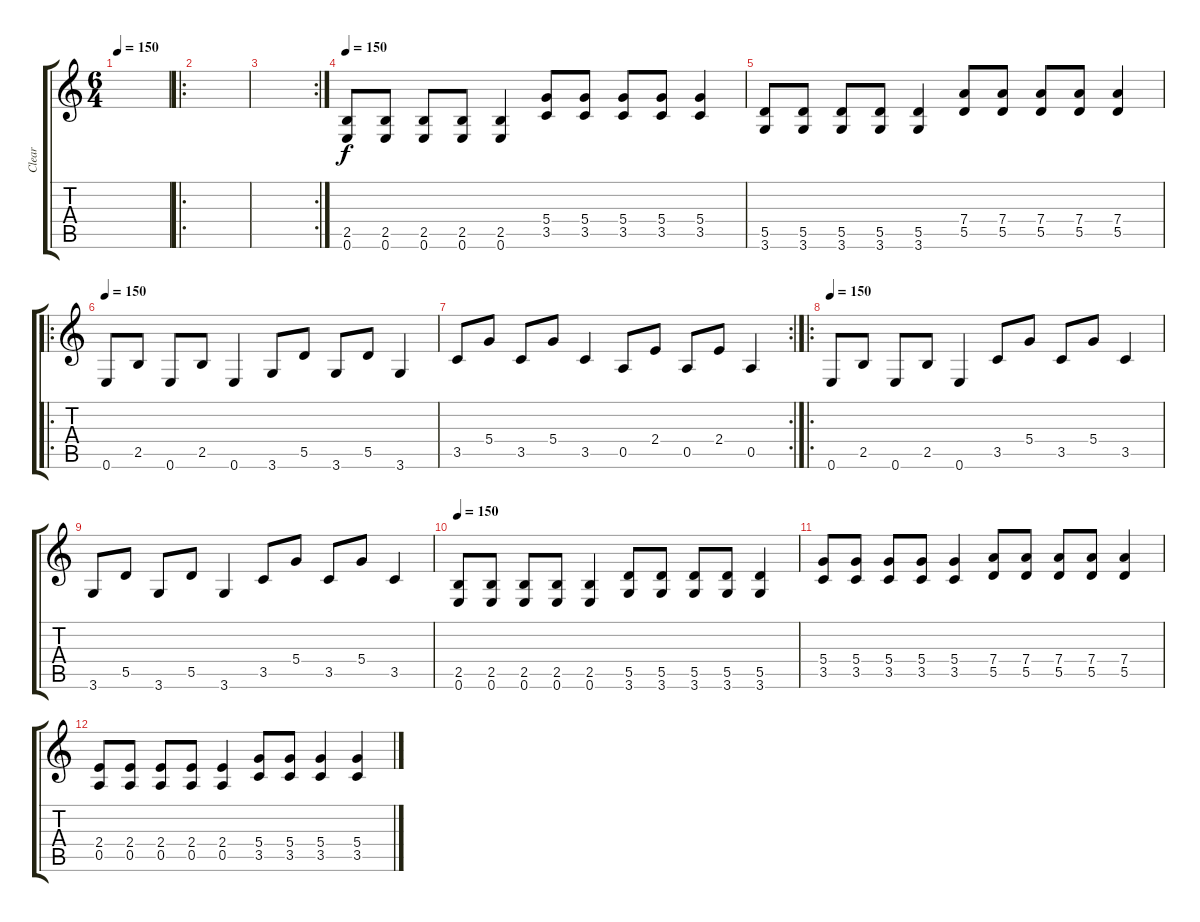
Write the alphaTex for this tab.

\track ("Clear " "Clear ") {instrument electricguitarclean}
\staff {score tabs}
\tuning (E4 B3 G3 D3 A2 E2) {hide}
\ts (6 4)
\tempo 150
\clef g2
\ks c
|
\ro
|
\rc 2
|
\tempo 150
(2.5 0.6).8 (2.5 0.6).8 (2.5 0.6).8 (2.5 0.6).8 (2.5 0.6).4 (5.4 3.5).8 (5.4 3.5).8 (5.4 3.5).8 (5.4 3.5).8 (5.4 3.5).4 |
(5.5 3.6).8 (5.5 3.6).8 (5.5 3.6).8 (5.5 3.6).8 (5.5 3.6).4 (7.4 5.5).8 (7.4 5.5).8 (7.4 5.5).8 (7.4 5.5).8 (7.4 5.5).4 |
\ro
\tempo 150
0.6.8 2.5.8 0.6.8 2.5.8 0.6.4 3.6.8 5.5.8 3.6.8 5.5.8 3.6.4 |
\rc 2
3.5.8 5.4.8 3.5.8 5.4.8 3.5.4 0.5.8 2.4.8 0.5.8 2.4.8 0.5.4 |
\ro
\tempo 150
0.6.8 2.5.8 0.6.8 2.5.8 0.6.4 3.5.8 5.4.8 3.5.8 5.4.8 3.5.4 |
3.6.8 5.5.8 3.6.8 5.5.8 3.6.4 3.5.8 5.4.8 3.5.8 5.4.8 3.5.4 |
\tempo 150
(2.5 0.6).8 (2.5 0.6).8 (2.5 0.6).8 (2.5 0.6).8 (2.5 0.6).4 (5.5 3.6).8 (5.5 3.6).8 (5.5 3.6).8 (5.5 3.6).8 (5.5 3.6).4 |
(5.4 3.5).8 (5.4 3.5).8 (5.4 3.5).8 (5.4 3.5).8 (5.4 3.5).4 (7.4 5.5).8 (7.4 5.5).8 (7.4 5.5).8 (7.4 5.5).8 (7.4 5.5).4 |
(2.4 0.5).8 (2.4 0.5).8 (2.4 0.5).8 (2.4 0.5).8 (2.4 0.5).4 (5.4 3.5).8 (5.4 3.5).8 (5.4 3.5).4 (5.4 3.5).4
